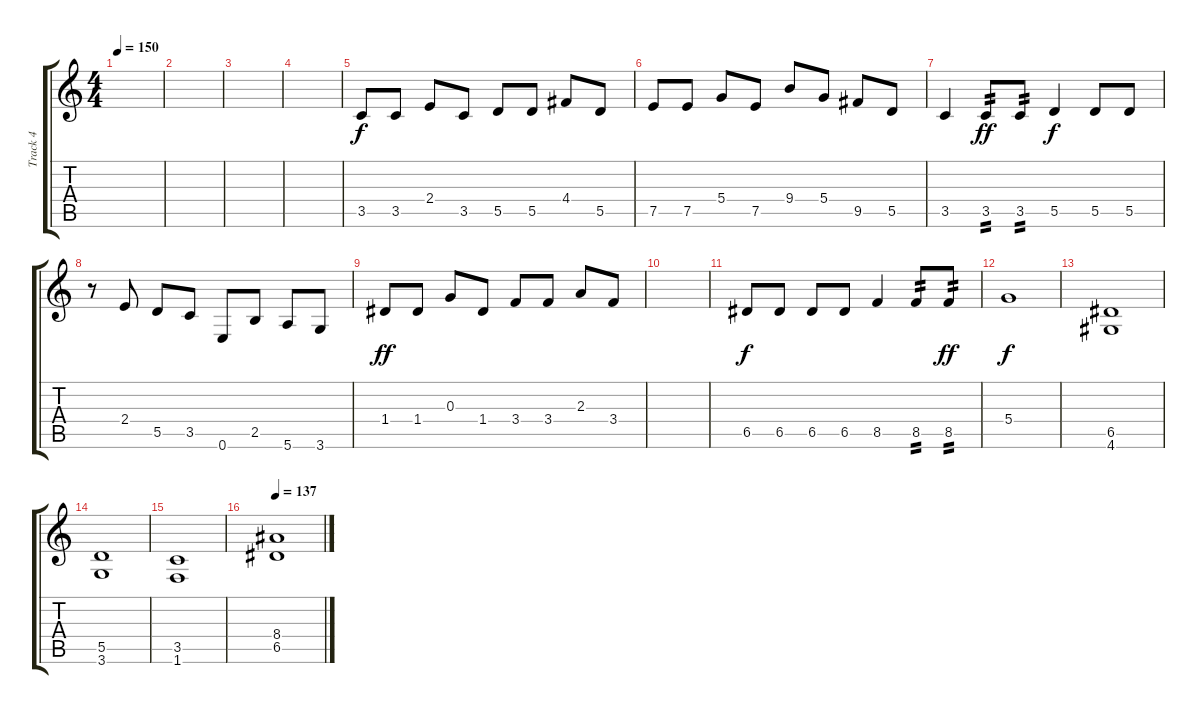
\track ("Track 4" "Track 4") {instrument overdrivenguitar}
\staff {score tabs}
\tuning (E4 B3 G3 D3 A2 E2) {hide}
\ts (4 4)
\tempo 150
\clef g2
\ks c
|
|
|
|
3.5.8 3.5.8 2.4.8 3.5.8 5.5.8 5.5.8 4.4.8 5.5.8 |
7.5.8 7.5.8 5.4.8 7.5.8 9.4.8 5.4.8 9.5.8 5.5.8 |
3.5.4 3.5.8{tp 2 dy ff} 3.5.8{tp 2} 5.5.4{dy f} 5.5.8 5.5.8 |
r.8 2.4.8 5.5.8 3.5.8 0.6.8 2.5.8 5.6.8 3.6.8 |
1.4.8{dy ff} 1.4.8 0.3.8 1.4.8 3.4.8 3.4.8 2.3.8 3.4.8 |
|
6.5.8{dy f} 6.5.8 6.5.8 6.5.8 8.5.4 8.5.8{tp 2} 8.5.8{tp 2 dy ff} |
5.4.1{dy f} |
(6.5 4.6).1 |
(5.5 3.6).1 |
(3.5 1.6).1 |
\tempo 137
(8.4 6.5).1
